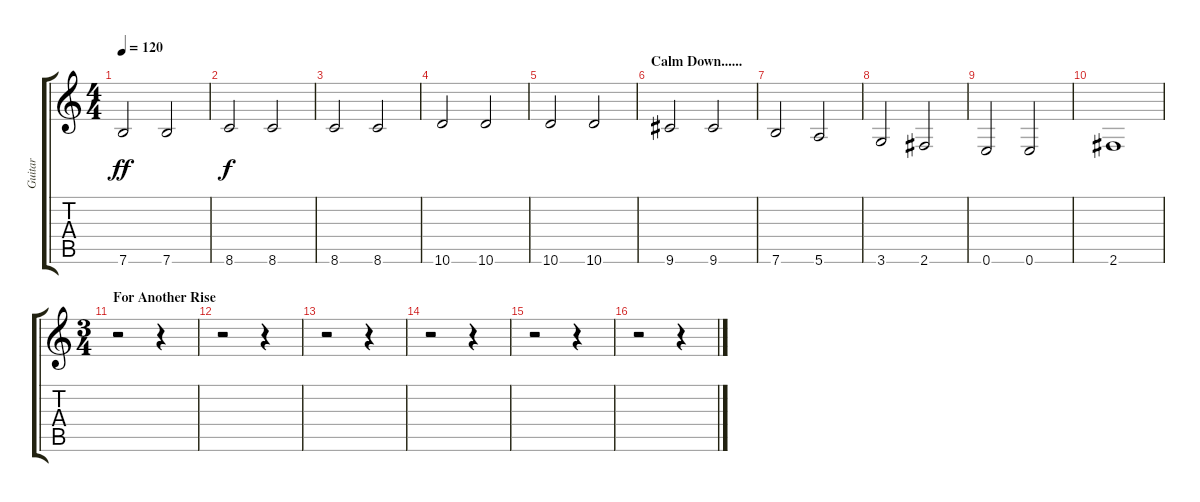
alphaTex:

\track ("Guitar" "Guitar") {instrument acousticguitarnylon}
\staff {score tabs}
\tuning (E4 B3 G3 D3 A2 E2) {hide}
\ts (4 4)
\tempo 120
\clef g2
\ks c
7.6.2{dy ff} 7.6.2 |
8.6.2{dy f} 8.6.2 |
8.6.2 8.6.2 |
10.6.2 10.6.2 |
10.6.2 10.6.2 |
\section ("" "Calm Down......")
9.6.2 9.6.2 |
7.6.2 5.6.2 |
3.6.2 2.6.2 |
0.6.2 0.6.2 |
2.6.1 |
\ts (3 4)
\section ("" "For Another Rise")
r.2 r.4 |
r.2 r.4 |
r.2 r.4 |
r.2 r.4 |
r.2 r.4 |
r.2 r.4
